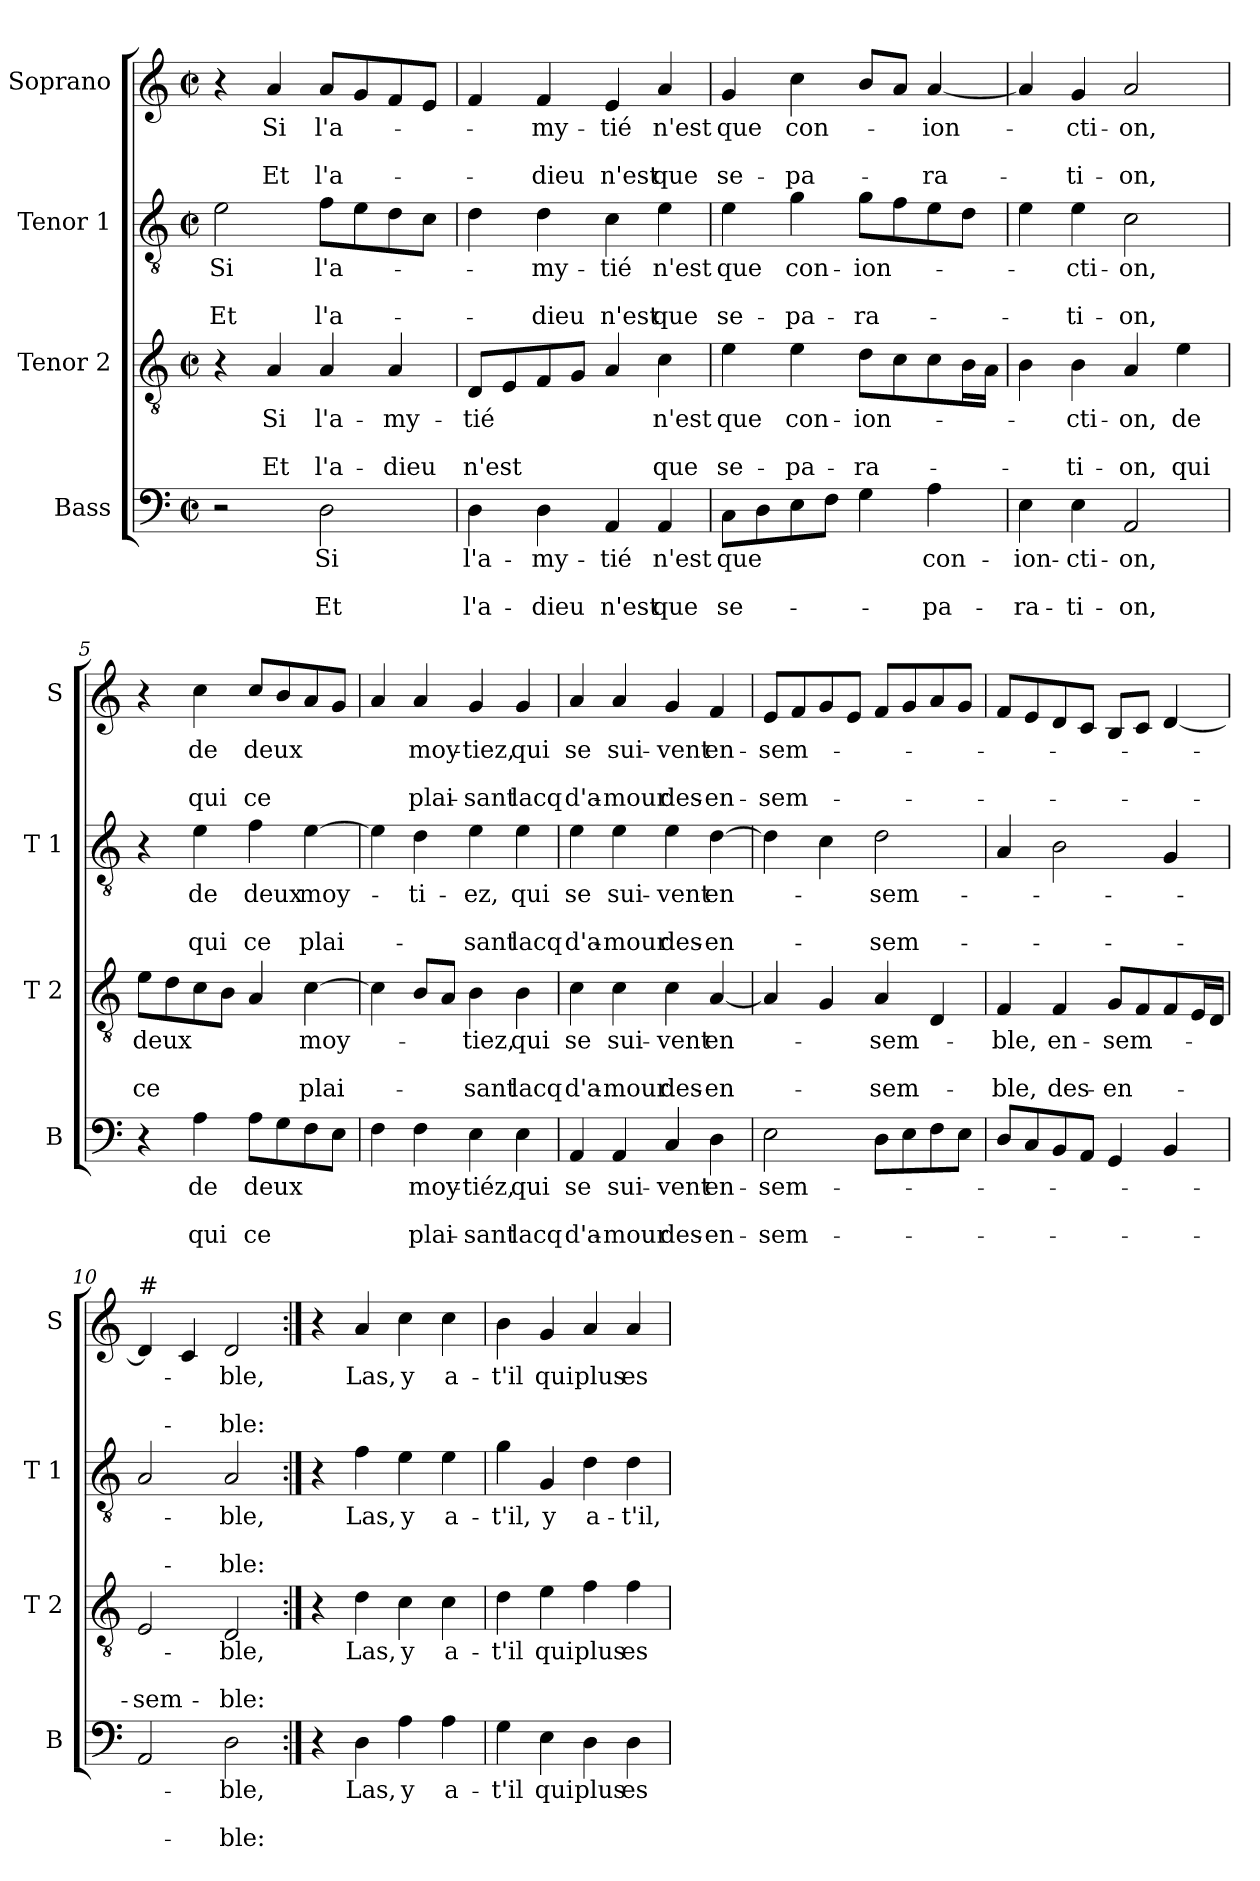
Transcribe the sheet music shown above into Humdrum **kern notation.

**kern	**text	**text	**text	**kern	**text	**text	**text	**kern	**text	**text	**text	**kern	**text	**text	**text
*part4	*part4	*part4	*part4	*part3	*part3	*part3	*part3	*part2	*part2	*part2	*part2	*part1	*part1	*part1	*part1
*staff4	*staff4	*staff4	*staff4	*staff3	*staff3	*staff3	*staff3	*staff2	*staff2	*staff2	*staff2	*staff1	*staff1	*staff1	*staff1
*I"Bass	*	*	*	*I"Tenor 2	*	*	*	*I"Tenor 1	*	*	*	*I"Soprano	*	*	*
*I'B	*	*	*	*I'T 2	*	*	*	*I'T 1	*	*	*	*I'S	*	*	*
*clefF4	*	*	*	*clefGv2	*	*	*	*clefGv2	*	*	*	*clefG2	*	*	*
*k[]	*	*	*	*k[]	*	*	*	*k[]	*	*	*	*k[]	*	*	*
*C:	*	*	*	*C:	*	*	*	*C:	*	*	*	*C:	*	*	*
*M2/2	*	*	*	*M2/2	*	*	*	*M2/2	*	*	*	*M2/2	*	*	*
*met(c|)	*	*	*	*met(c|)	*	*	*	*met(c|)	*	*	*	*met(c|)	*	*	*
=1	=1	=1	=1	=1	=1	=1	=1	=1	=1	=1	=1	=1	=1	=1	=1
!	!	!	!	!	!	!	!	!	!LO:LY:b	!	!LO:LY:b	!	!	!	!
2r	.	.	.	4r	.	.	.	2e\	Si	.	Et	4r	.	.	.
!	!	!	!	!	!LO:LY:b	!	!LO:LY:b	!	!	!	!	!	!LO:LY:b	!	!LO:LY:b
.	.	.	.	4A/	Si	.	Et	.	.	.	.	4a/	Si	.	Et
!	!LO:LY:b	!	!LO:LY:b	!	!LO:LY:b	!	!LO:LY:b	!	!LO:LY:b	!	!LO:LY:b	!	!LO:LY:b	!	!LO:LY:b
2D\	Si	.	Et	4A/	l'a-	.	l'a-	8f\L	l'a-	.	l'a-	8a/L	l'a-	.	l'a-
.	.	.	.	.	.	.	.	8e\	.	.	.	8g/	.	.	.
!	!	!	!	!	!LO:LY:b	!	!LO:LY:b	!	!	!	!	!	!	!	!
.	.	.	.	4A/	-my-	.	-dieu	8d\	.	.	.	8f/	.	.	.
.	.	.	.	.	.	.	.	8c\J	.	.	.	8e/J	.	.	.
=2	=2	=2	=2	=2	=2	=2	=2	=2	=2	=2	=2	=2	=2	=2	=2
!	!LO:LY:b	!	!LO:LY:b	!	!LO:LY:b	!	!LO:LY:b	!	!	!	!	!	!	!	!
4D\	l'a-	.	l'a-	8D/L	-tié	.	n'est	4d\	.	.	.	4f/	.	.	.
.	.	.	.	8E/	.	.	.	.	.	.	.	.	.	.	.
!	!LO:LY:b	!	!LO:LY:b	!	!	!	!	!	!LO:LY:b	!	!LO:LY:b	!	!LO:LY:b	!	!LO:LY:b
4D\	-my-	.	-dieu	8F/	.	.	.	4d\	-my-	.	-dieu	4f/	-my-	.	-dieu
.	.	.	.	8G/J	.	.	.	.	.	.	.	.	.	.	.
!	!LO:LY:b	!	!LO:LY:b	!	!	!	!	!	!LO:LY:b	!	!LO:LY:b	!	!LO:LY:b	!	!LO:LY:b
4AA/	-tié	.	n'est	4A/	.	.	.	4c\	-tié	.	n'est	4e/	-tié	.	n'est
!	!LO:LY:b	!	!LO:LY:b	!	!LO:LY:b	!	!LO:LY:b	!	!LO:LY:b	!	!LO:LY:b	!	!LO:LY:b	!	!LO:LY:b
4AA/	n'est	.	que	4c\	n'est	.	que	4e\	n'est	.	que	4a/	n'est	.	que
=3	=3	=3	=3	=3	=3	=3	=3	=3	=3	=3	=3	=3	=3	=3	=3
!	!LO:LY:b	!	!LO:LY:b	!	!LO:LY:b	!	!LO:LY:b	!	!LO:LY:b	!	!LO:LY:b	!	!LO:LY:b	!	!LO:LY:b
8C\L	que	.	se-	4e\	que	.	se-	4e\	que	.	se-	4g/	que	.	se-
8D\	.	.	.	.	.	.	.	.	.	.	.	.	.	.	.
!	!	!	!	!	!LO:LY:b	!	!LO:LY:b	!	!LO:LY:b	!	!LO:LY:b	!	!LO:LY:b	!	!LO:LY:b
8E\	.	.	.	4e\	con-	.	-pa-	4g\	con-	.	-pa-	4cc\	con-	.	-pa-
8F\J	.	.	.	.	.	.	.	.	.	.	.	.	.	.	.
!	!	!	!	!	!LO:LY:b	!	!LO:LY:b	!	!LO:LY:b	!	!LO:LY:b	!	!	!	!
4G\	.	.	.	8d\L	-ion-	.	-ra-	8g\L	-ion-	.	-ra-	8b/L	.	.	.
.	.	.	.	8c\	.	.	.	8f\	.	.	.	8a/J	.	.	.
!	!LO:LY:b	!	!LO:LY:b	!	!	!	!	!	!	!	!	!	!LO:LY:b	!	!LO:LY:b
4A\	con-	.	-pa-	8c\	.	.	.	8e\	.	.	.	[4a/	-ion-	.	-ra-
.	.	.	.	16B\L	.	.	.	8d\J	.	.	.	.	.	.	.
.	.	.	.	16A\JJ	.	.	.	.	.	.	.	.	.	.	.
=4	=4	=4	=4	=4	=4	=4	=4	=4	=4	=4	=4	=4	=4	=4	=4
!	!LO:LY:b	!	!LO:LY:b	!	!	!	!	!	!	!	!	!	!	!	!
4E\	-ion-	.	-ra-	4B\	.	.	.	4e\	.	.	.	4a/]	.	.	.
!	!LO:LY:b	!	!LO:LY:b	!	!LO:LY:b	!	!LO:LY:b	!	!LO:LY:b	!	!LO:LY:b	!	!LO:LY:b	!	!LO:LY:b
4E\	-cti-	.	-ti-	4B\	-cti-	.	-ti-	4e\	-cti-	.	-ti-	4g/	-cti-	.	-ti-
!	!LO:LY:b	!	!LO:LY:b	!	!LO:LY:b	!	!LO:LY:b	!	!LO:LY:b	!	!LO:LY:b	!	!LO:LY:b	!	!LO:LY:b
2AA/	-on,	.	-on,	4A/	-on,	.	-on,	2c\	-on,	.	-on,	2a/	-on,	.	-on,
!	!	!	!	!	!LO:LY:b	!	!LO:LY:b	!	!	!	!	!	!	!	!
.	.	.	.	4e\	de	.	qui	.	.	.	.	.	.	.	.
=5	=5	=5	=5	=5	=5	=5	=5	=5	=5	=5	=5	=5	=5	=5	=5
!	!	!	!	!	!LO:LY:b	!	!LO:LY:b	!	!	!	!	!	!	!	!
4r	.	.	.	8e\L	deux	.	ce	4r	.	.	.	4r	.	.	.
.	.	.	.	8d\	.	.	.	.	.	.	.	.	.	.	.
!	!LO:LY:b	!	!LO:LY:b	!	!	!	!	!	!LO:LY:b	!	!LO:LY:b	!	!LO:LY:b	!	!LO:LY:b
4A\	de	.	qui	8c\	.	.	.	4e\	de	.	qui	4cc\	de	.	qui
.	.	.	.	8B\J	.	.	.	.	.	.	.	.	.	.	.
!	!LO:LY:b	!	!LO:LY:b	!	!	!	!	!	!LO:LY:b	!	!LO:LY:b	!	!LO:LY:b	!	!LO:LY:b
8A\L	deux	.	ce	4A/	.	.	.	4f\	deux	.	ce	8cc/L	deux	.	ce
8G\	.	.	.	.	.	.	.	.	.	.	.	8b/	.	.	.
!	!	!	!	!	!LO:LY:b	!	!LO:LY:b	!	!LO:LY:b	!	!LO:LY:b	!	!	!	!
8F\	.	.	.	[4c\	moy-	.	plai-	[4e\	moy-	.	plai-	8a/	.	.	.
8E\J	.	.	.	.	.	.	.	.	.	.	.	8g/J	.	.	.
!!LO:LB:g=z
=6	=6	=6	=6	=6	=6	=6	=6	=6	=6	=6	=6	=6	=6	=6	=6
4F\	.	.	.	4c\]	.	.	.	4e\]	.	.	.	4a/	.	.	.
!	!LO:LY:b	!	!LO:LY:b	!	!	!	!	!	!LO:LY:b	!	!	!	!LO:LY:b	!	!LO:LY:b
4F\	moy-	.	plai-	8B/L	.	.	.	4d\	-ti-	.	.	4a/	moy-	.	plai-
.	.	.	.	8A/J	.	.	.	.	.	.	.	.	.	.	.
!	!LO:LY:b	!	!LO:LY:b	!	!LO:LY:b	!	!LO:LY:b	!	!LO:LY:b	!	!LO:LY:b	!	!LO:LY:b	!	!LO:LY:b
4E\	-tiéz,	.	-sant	4B\	-tiez,	.	-sant	4e\	-ez,	.	-sant	4g/	-tiez,	.	-sant
!	!LO:LY:b	!	!LO:LY:b	!	!LO:LY:b	!	!LO:LY:b	!	!LO:LY:b	!	!LO:LY:b	!	!LO:LY:b	!	!LO:LY:b
4E\	qui	.	lacq	4B\	qui	.	lacq	4e\	qui	.	lacq	4g/	qui	.	lacq
=7	=7	=7	=7	=7	=7	=7	=7	=7	=7	=7	=7	=7	=7	=7	=7
!	!LO:LY:b	!	!LO:LY:b	!	!LO:LY:b	!	!LO:LY:b	!	!LO:LY:b	!	!LO:LY:b	!	!LO:LY:b	!	!LO:LY:b
4AA/	se	.	d'a-	4c\	se	.	d'a-	4e\	se	.	d'a-	4a/	se	.	d'a-
!	!LO:LY:b	!	!LO:LY:b	!	!LO:LY:b	!	!LO:LY:b	!	!LO:LY:b	!	!LO:LY:b	!	!LO:LY:b	!	!LO:LY:b
4AA/	sui-	.	-mour	4c\	sui-	.	-mour	4e\	sui-	.	-mour	4a/	sui-	.	-mour
!	!LO:LY:b	!	!LO:LY:b	!	!LO:LY:b	!	!LO:LY:b	!	!LO:LY:b	!	!LO:LY:b	!	!LO:LY:b	!	!LO:LY:b
4C/	-vent	.	des-	4c\	-vent	.	des-	4e\	-vent	.	des-	4g/	-vent	.	des-
!	!LO:LY:b	!	!LO:LY:b	!	!LO:LY:b	!	!LO:LY:b	!	!LO:LY:b	!	!LO:LY:b	!	!LO:LY:b	!	!LO:LY:b
4D\	en-	.	-en-	[4A/	en-	.	-en-	[4d\	en-	.	-en-	4f/	en-	.	-en-
=8	=8	=8	=8	=8	=8	=8	=8	=8	=8	=8	=8	=8	=8	=8	=8
!	!LO:LY:b	!	!LO:LY:b	!	!	!	!	!	!	!	!	!	!LO:LY:b	!	!LO:LY:b
2E\	-sem-	.	-sem-	4A/]	.	.	.	4d\]	.	.	.	8e/L	-sem-	.	-sem-
.	.	.	.	.	.	.	.	.	.	.	.	8f/	.	.	.
.	.	.	.	4G/	.	.	.	4c\	.	.	.	8g/	.	.	.
.	.	.	.	.	.	.	.	.	.	.	.	8e/J	.	.	.
!	!	!	!	!	!LO:LY:b	!	!LO:LY:b	!	!LO:LY:b	!	!LO:LY:b	!	!	!	!
8D\L	.	.	.	4A/	-sem-	.	-sem-	2d\	-sem-	.	-sem-	8f/L	.	.	.
8E\	.	.	.	.	.	.	.	.	.	.	.	8g/	.	.	.
8F\	.	.	.	4D/	.	.	.	.	.	.	.	8a/	.	.	.
8E\J	.	.	.	.	.	.	.	.	.	.	.	8g/J	.	.	.
=9	=9	=9	=9	=9	=9	=9	=9	=9	=9	=9	=9	=9	=9	=9	=9
!	!	!	!	!	!LO:LY:b	!	!LO:LY:b	!	!	!	!	!	!	!	!
8D/L	.	.	.	4F/	-ble,	.	-ble,	4A/	.	.	.	8f/L	.	.	.
8C/	.	.	.	.	.	.	.	.	.	.	.	8e/	.	.	.
!	!	!	!	!	!LO:LY:b	!	!LO:LY:b	!	!	!	!	!	!	!	!
8BB/	.	.	.	4F/	en-	.	des-	2B\	.	.	.	8d/	.	.	.
8AA/J	.	.	.	.	.	.	.	.	.	.	.	8c/J	.	.	.
!	!	!	!	!	!LO:LY:b	!	!LO:LY:b	!	!	!	!	!	!	!	!
4GG/	.	.	.	8G/L	-sem-	.	-en-	.	.	.	.	8B/L	.	.	.
.	.	.	.	8F/	.	.	.	.	.	.	.	8c/J	.	.	.
4BB/	.	.	.	8F/	.	.	.	4G/	.	.	.	[4d/	.	.	.
.	.	.	.	16E/L	.	.	.	.	.	.	.	.	.	.	.
.	.	.	.	16D/JJ	.	.	.	.	.	.	.	.	.	.	.
=10	=10	=10	=10	=10	=10	=10	=10	=10	=10	=10	=10	=10	=10	=10	=10
!	!	!	!	!	!	!	!	!	!	!	!	!LO:TX:a:t=#	!	!	!
!	!	!	!	!	!	!	!LO:LY:b	!	!	!	!	!	!	!	!
2AA/	.	.	.	2E/	.	.	-sem-	2A/	.	.	.	4d/]	.	.	.
.	.	.	.	.	.	.	.	.	.	.	.	4c/	.	.	.
!	!LO:LY:b	!	!LO:LY:b	!	!LO:LY:b	!	!LO:LY:b	!	!LO:LY:b	!	!LO:LY:b	!	!LO:LY:b	!	!LO:LY:b
2D\	-ble,	.	-ble:	2D/	-ble,	.	-ble:	2A/	-ble,	.	-ble:	2d/	-ble,	.	-ble:
!!LO:PB:g=z
=11:|!	=11:|!	=11:|!	=11:|!	=11:|!	=11:|!	=11:|!	=11:|!	=11:|!	=11:|!	=11:|!	=11:|!	=11:|!	=11:|!	=11:|!	=11:|!
4r	.	.	.	4r	.	.	.	4r	.	.	.	4r	.	.	.
!	!LO:LY:b	!	!	!	!LO:LY:b	!	!	!	!LO:LY:b	!	!	!	!LO:LY:b	!	!
4D\	Las,	.	.	4d\	Las,	.	.	4f\	Las,	.	.	4a/	Las,	.	.
!	!LO:LY:b	!	!	!	!LO:LY:b	!	!	!	!LO:LY:b	!	!	!	!LO:LY:b	!	!
4A\	y	.	.	4c\	y	.	.	4e\	y	.	.	4cc\	y	.	.
!	!LO:LY:b	!	!	!	!LO:LY:b	!	!	!	!LO:LY:b	!	!	!	!LO:LY:b	!	!
4A\	a-	.	.	4c\	a-	.	.	4e\	a-	.	.	4cc\	a-	.	.
=12	=12	=12	=12	=12	=12	=12	=12	=12	=12	=12	=12	=12	=12	=12	=12
!	!LO:LY:b	!	!	!	!LO:LY:b	!	!	!	!LO:LY:b	!	!	!	!LO:LY:b	!	!
4G\	-t'il	.	.	4d\	-t'il	.	.	4g\	-t'il,	.	.	4b\	-t'il	.	.
!	!LO:LY:b	!	!	!	!LO:LY:b	!	!	!	!LO:LY:b	!	!	!	!LO:LY:b	!	!
4E\	qui	.	.	4e\	qui	.	.	4G/	y	.	.	4g/	qui	.	.
!	!LO:LY:b	!	!	!	!LO:LY:b	!	!	!	!LO:LY:b	!	!	!	!LO:LY:b	!	!
4D\	plus	.	.	4f\	plus	.	.	4d\	a-	.	.	4a/	plus	.	.
!	!LO:LY:b	!	!	!	!LO:LY:b	!	!	!	!LO:LY:b	!	!	!	!LO:LY:b	!	!
4D\	es-	.	.	4f\	es-	.	.	4d\	-t'il,	.	.	4a/	es-	.	.
=	=	=	=	=	=	=	=	=	=	=	=	=	=	=	=
*-	*-	*-	*-	*-	*-	*-	*-	*-	*-	*-	*-	*-	*-	*-	*-
